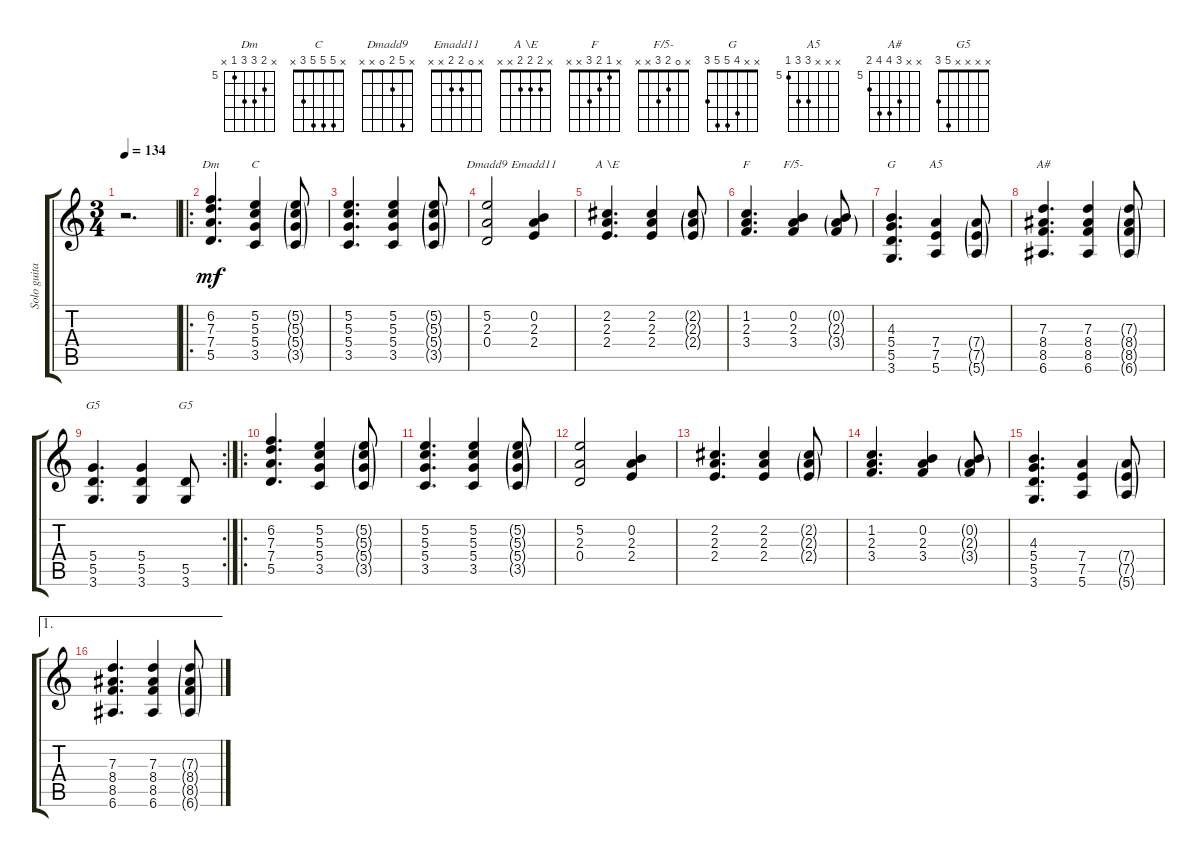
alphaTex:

\track ("Solo guitar" "Solo guita") {instrument distortionguitar}
\staff {score tabs}
\tuning (E4 B3 G3 D3 A2 E2) {hide}
\chord ("Dm" x 6 7 7 5 x) {firstfret 5}
\chord ("C" x 5 5 5 3 x)
\chord ("Dmadd9" x 5 2 0 x x)
\chord ("Emadd11" x 0 2 2 x x)
\chord ("A \\E" x 2 2 2 x x)
\chord ("F" x 1 2 3 x x)
\chord ("F/5-" x 0 2 3 x x)
\chord ("G" x x 4 5 5 3)
\chord ("A5" x x x 7 7 5) {firstfret 5}
\chord ("A#" x x 7 8 8 6) {firstfret 5}
\chord ("G5" x x x 5 5 3)
\chord ("G5" x x x x 5 3)
\ts (3 4)
\tempo 134
\clef g2
\ks c
r.2{d dy f} |
\ro
(6.2 7.3 7.4 5.5).4{d ch "Dm" dy mf} (5.2 5.3 5.4 3.5).4{ch "C"} (5.2{g} 5.3{g} 5.4{g} 3.5{g}).8 |
(5.2 5.3 5.4 3.5).4{d} (5.2 5.3 5.4 3.5).4 (5.2{g} 5.3{g} 5.4{g} 3.5{g}).8 |
(5.2 2.3 0.4).2{ch "Dmadd9"} (0.2 2.3 2.4).4{ch "Emadd11"} |
(2.2 2.3 2.4).4{d ch "A \\E"} (2.2 2.3 2.4).4 (2.2{g} 2.3{g} 2.4{g}).8 |
(1.2 2.3 3.4).4{d ch "F"} (0.2 2.3 3.4).4{ch "F/5-"} (0.2{g} 2.3{g} 3.4{g}).8 |
(4.3 5.4 5.5 3.6).4{d ch "G"} (7.4 7.5 5.6).4{ch "A5"} (7.4{g} 7.5{g} 5.6{g}).8 |
(7.3 8.4 8.5 6.6).4{d ch "A#"} (7.3 8.4 8.5 6.6).4 (7.3{g} 8.4{g} 8.5{g} 6.6{g}).8 |
\rc 2
(5.4 5.5 3.6).4{d ch "G5"} (5.4 5.5 3.6).4 (5.5 3.6).8{ch "G5"} |
\ro
(6.2 7.3 7.4 5.5).4{d} (5.2 5.3 5.4 3.5).4 (5.2{g} 5.3{g} 5.4{g} 3.5{g}).8 |
(5.2 5.3 5.4 3.5).4{d} (5.2 5.3 5.4 3.5).4 (5.2{g} 5.3{g} 5.4{g} 3.5{g}).8 |
(5.2 2.3 0.4).2 (0.2 2.3 2.4).4 |
(2.2 2.3 2.4).4{d} (2.2 2.3 2.4).4 (2.2{g} 2.3{g} 2.4{g}).8 |
(1.2 2.3 3.4).4{d} (0.2 2.3 3.4).4 (0.2{g} 2.3{g} 3.4{g}).8 |
(4.3 5.4 5.5 3.6).4{d} (7.4 7.5 5.6).4 (7.4{g} 7.5{g} 5.6{g}).8 |
\ae 1
(7.3 8.4 8.5 6.6).4{d} (7.3 8.4 8.5 6.6).4 (7.3{g} 8.4{g} 8.5{g} 6.6{g}).8
